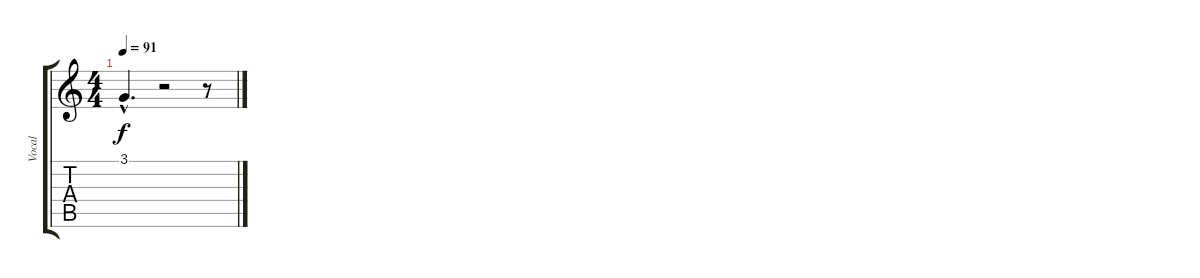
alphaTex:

\track ("Vocal" "Vocal") {instrument acousticgrandpiano}
\staff {score tabs}
\tuning (E4 B3 G3 D3 A2 E2) {hide}
\ts (4 4)
\tempo 91
\clef g2
\ks c
3.1{hac t}.4{d dy f} r.2 r.8
